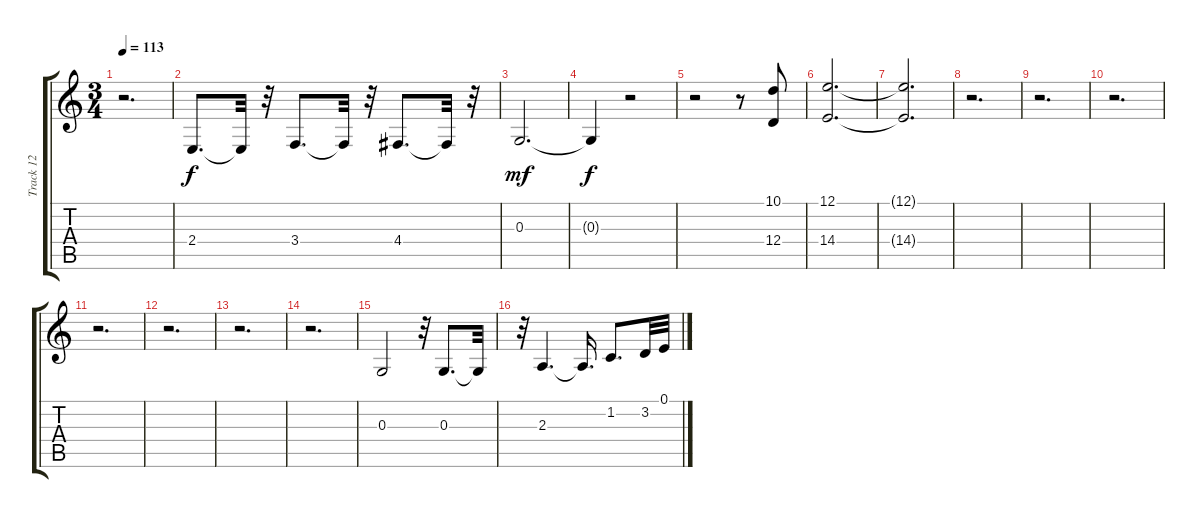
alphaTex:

\track ("Track 12" "Track 12") {instrument timpani}
\staff {score tabs}
\tuning (E4 B3 G3 D3 A2 E2) {hide}
\ts (3 4)
\tempo 113
\clef g2
\ks c
r.2{d dy f} |
2.4.8{d} 2.4{t}.32 r.32 3.4.8{d} 3.4{t}.32 r.32 4.4.8{d} 4.4{t}.32 r.32 |
0.3.2{d dy mf} |
0.3{t}.4{dy f} r.2 |
r.2 r.8 (10.1 12.4).8 |
(12.1 14.4).2{d} |
(12.1{t} 14.4{t}).2{d} |
r.2{d} |
r.2{d} |
r.2{d} |
r.2{d} |
r.2{d} |
r.2{d} |
r.2{d} |
0.3.2 r.32 0.3.8{d} 0.3{t}.32 |
r.32 2.3.4{d} 2.3{t}.16{d} 1.2.8{d} 3.2.32 0.1.32
